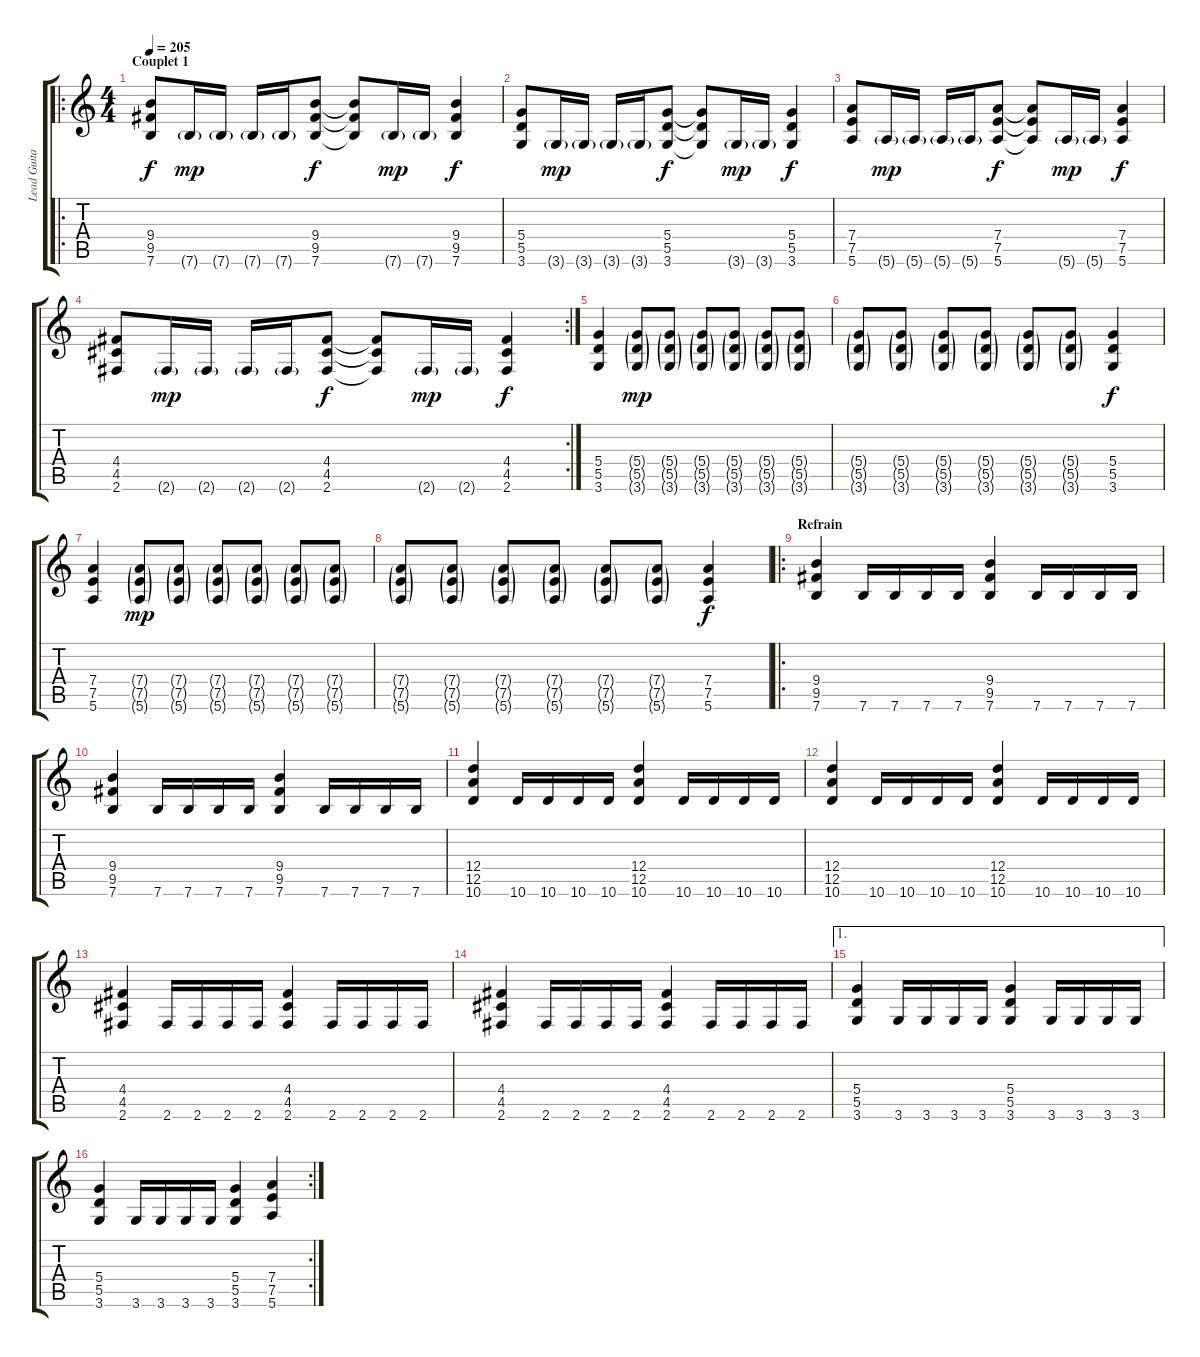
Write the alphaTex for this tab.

\track ("Lead Guitar" "Lead Guita") {instrument distortionguitar}
\staff {score tabs}
\tuning (E4 B3 G3 D3 A2 E2) {hide}
\ro
\ts (4 4)
\section ("" "Couplet 1")
\tempo 205
\clef g2
\ks c
(9.4 9.5 7.6).8{dy f} 7.6{g}.16{dy mp} 7.6{g}.16 7.6{g}.16 7.6{g}.16 (9.4 9.5 7.6).8{dy f} (9.4{t} 9.5{t} 7.6{t}).8 7.6{g}.16{dy mp} 7.6{g}.16 (9.4 9.5 7.6).4{dy f} |
(5.4 5.5 3.6).8 3.6{g}.16{dy mp} 3.6{g}.16 3.6{g}.16 3.6{g}.16 (5.4 5.5 3.6).8{dy f} (5.4{t} 5.5{t} 3.6{t}).8 3.6{g}.16{dy mp} 3.6{g}.16 (5.4 5.5 3.6).4{dy f} |
(7.4 7.5 5.6).8 5.6{g}.16{dy mp} 5.6{g}.16 5.6{g}.16 5.6{g}.16 (7.4 7.5 5.6).8{dy f} (7.4{t} 7.5{t} 5.6{t}).8 5.6{g}.16{dy mp} 5.6{g}.16 (7.4 7.5 5.6).4{dy f} |
\rc 2
(4.4 4.5 2.6).8 2.6{g}.16{dy mp} 2.6{g}.16 2.6{g}.16 2.6{g}.16 (4.4 4.5 2.6).8{dy f} (4.4{t} 4.5{t} 2.6{t}).8 2.6{g}.16{dy mp} 2.6{g}.16 (4.4 4.5 2.6).4{dy f} |
(5.4 5.5 3.6).4 (5.4{g} 5.5{g} 3.6{g}).8{dy mp} (5.4{g} 5.5{g} 3.6{g}).8 (5.4{g} 5.5{g} 3.6{g}).8 (5.4{g} 5.5{g} 3.6{g}).8 (5.4{g} 5.5{g} 3.6{g}).8 (5.4{g} 5.5{g} 3.6{g}).8 |
(5.4{g} 5.5{g} 3.6{g}).8 (5.4{g} 5.5{g} 3.6{g}).8 (5.4{g} 5.5{g} 3.6{g}).8 (5.4{g} 5.5{g} 3.6{g}).8 (5.4{g} 5.5{g} 3.6{g}).8 (5.4{g} 5.5{g} 3.6{g}).8 (5.4 5.5 3.6).4{dy f} |
(7.4 7.5 5.6).4 (7.4{g} 7.5{g} 5.6{g}).8{dy mp} (7.4{g} 7.5{g} 5.6{g}).8 (7.4{g} 7.5{g} 5.6{g}).8 (7.4{g} 7.5{g} 5.6{g}).8 (7.4{g} 7.5{g} 5.6{g}).8 (7.4{g} 7.5{g} 5.6{g}).8 |
(7.4{g} 7.5{g} 5.6{g}).8 (7.4{g} 7.5{g} 5.6{g}).8 (7.4{g} 7.5{g} 5.6{g}).8 (7.4{g} 7.5{g} 5.6{g}).8 (7.4{g} 7.5{g} 5.6{g}).8 (7.4{g} 7.5{g} 5.6{g}).8 (7.4 7.5 5.6).4{dy f} |
\ro
\section ("" "Refrain")
(9.4 9.5 7.6).4 7.6.16 7.6.16 7.6.16 7.6.16 (9.4 9.5 7.6).4 7.6.16 7.6.16 7.6.16 7.6.16 |
(9.4 9.5 7.6).4 7.6.16 7.6.16 7.6.16 7.6.16 (9.4 9.5 7.6).4 7.6.16 7.6.16 7.6.16 7.6.16 |
(12.4 12.5 10.6).4 10.6.16 10.6.16 10.6.16 10.6.16 (12.4 12.5 10.6).4 10.6.16 10.6.16 10.6.16 10.6.16 |
(12.4 12.5 10.6).4 10.6.16 10.6.16 10.6.16 10.6.16 (12.4 12.5 10.6).4 10.6.16 10.6.16 10.6.16 10.6.16 |
(4.4 4.5 2.6).4 2.6.16 2.6.16 2.6.16 2.6.16 (4.4 4.5 2.6).4 2.6.16 2.6.16 2.6.16 2.6.16 |
(4.4 4.5 2.6).4 2.6.16 2.6.16 2.6.16 2.6.16 (4.4 4.5 2.6).4 2.6.16 2.6.16 2.6.16 2.6.16 |
\ae 1
(5.4 5.5 3.6).4 3.6.16 3.6.16 3.6.16 3.6.16 (5.4 5.5 3.6).4 3.6.16 3.6.16 3.6.16 3.6.16 |
\rc 2
(5.4 5.5 3.6).4 3.6.16 3.6.16 3.6.16 3.6.16 (5.4 5.5 3.6).4 (7.4 7.5 5.6).4
